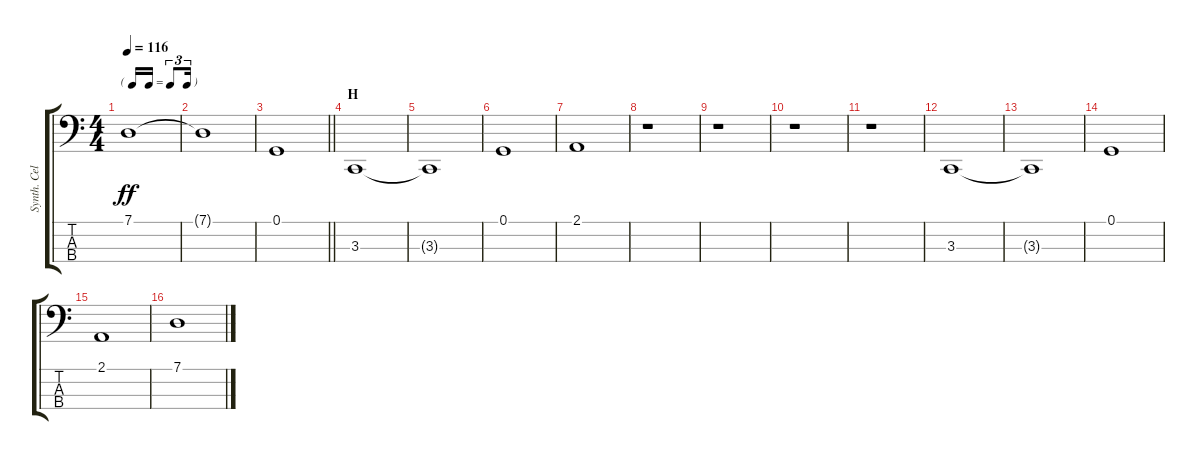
\track ("Synth. Cello" "Synth. Cel") {instrument cello}
\staff {score tabs}
\tuning (G2 D2 A1 E1) {hide}
\ts (4 4)
\tf triplet16th
\tempo 116
\clef f4
\ks c
7.1{t}.1{dy ff} |
7.1{t}.1 |
\barLineRight lightlight
0.1.1 |
\section ("" "H")
3.3.1 |
3.3{t}.1 |
0.1.1 |
2.1.1 |
r.1 |
r.1 |
r.1 |
r.1 |
3.3.1 |
3.3{t}.1 |
0.1.1 |
2.1.1 |
7.1.1
